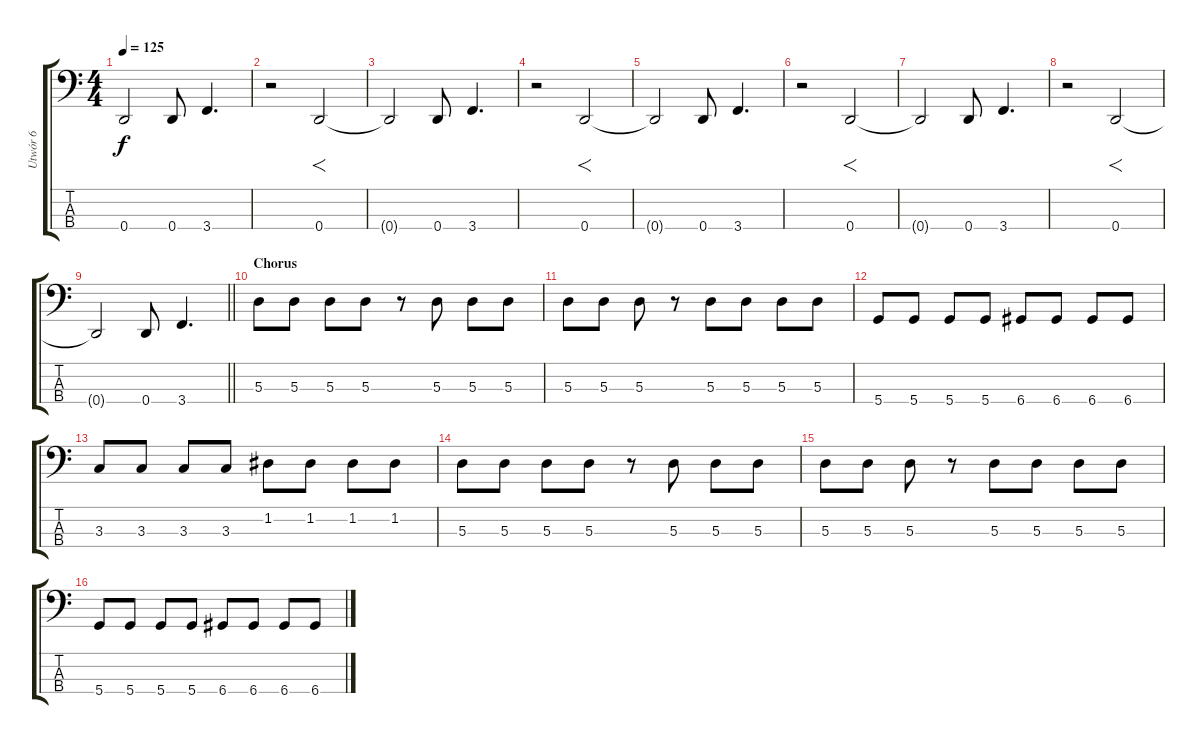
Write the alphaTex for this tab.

\track ("Utwór 6" "Utwór 6") {instrument electricbassfinger}
\staff {score tabs}
\tuning (G2 D2 A1 D1) {hide}
\ts (4 4)
\tempo 125
\clef f4
\ks c
0.4{t}.2{dy f} 0.4.8 3.4.4{d} |
r.2 0.4.2{f} |
0.4{t}.2 0.4.8 3.4.4{d} |
r.2 0.4.2{f} |
0.4{t}.2 0.4.8 3.4.4{d} |
r.2 0.4.2{f} |
0.4{t}.2 0.4.8 3.4.4{d} |
r.2 0.4.2{f} |
\barLineRight lightlight
0.4{t}.2 0.4.8 3.4.4{d} |
\section ("" "Chorus")
5.3.8 5.3.8 5.3.8 5.3.8 r.8 5.3.8 5.3.8 5.3.8 |
5.3.8 5.3.8 5.3.8 r.8 5.3.8 5.3.8 5.3.8 5.3.8 |
5.4.8 5.4.8 5.4.8 5.4.8 6.4.8 6.4.8 6.4.8 6.4.8 |
3.3.8 3.3.8 3.3.8 3.3.8 1.2.8 1.2.8 1.2.8 1.2.8 |
5.3.8 5.3.8 5.3.8 5.3.8 r.8 5.3.8 5.3.8 5.3.8 |
5.3.8 5.3.8 5.3.8 r.8 5.3.8 5.3.8 5.3.8 5.3.8 |
5.4.8 5.4.8 5.4.8 5.4.8 6.4.8 6.4.8 6.4.8 6.4.8
